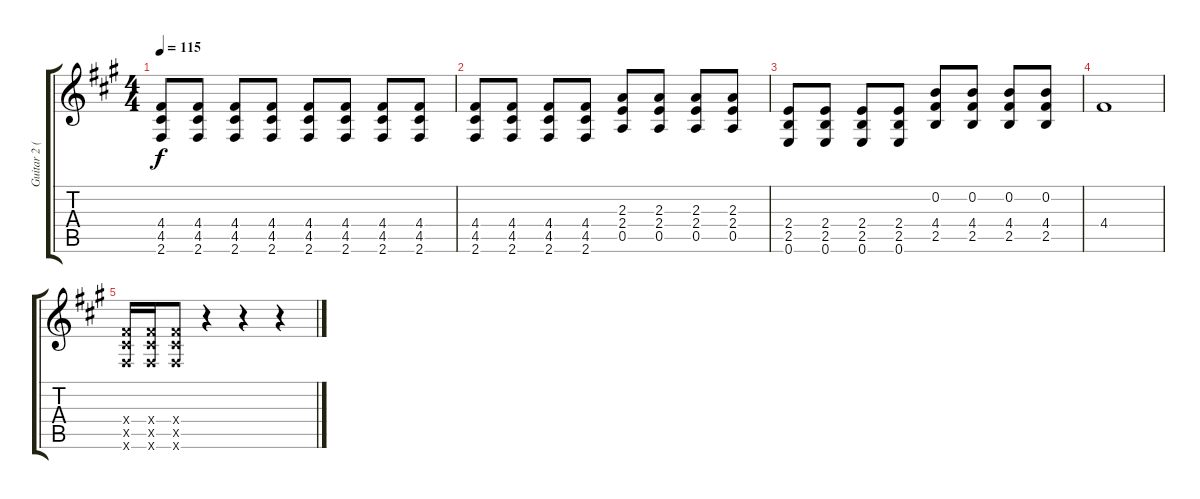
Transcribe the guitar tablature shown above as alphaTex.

\track ("Guitar 2 (rythm)" "Guitar 2 (") {instrument electricguitarmuted}
\staff {score tabs}
\tuning (E4 B3 G3 D3 A2 E2) {hide}
\ts (4 4)
\tempo 115
\clef g2
\ks f#minor
(4.4 4.5 2.6).8{dy f} (4.4 4.5 2.6).8 (4.4 4.5 2.6).8 (4.4 4.5 2.6).8 (4.4 4.5 2.6).8 (4.4 4.5 2.6).8 (4.4 4.5 2.6).8 (4.4 4.5 2.6).8 |
(4.4 4.5 2.6).8 (4.4 4.5 2.6).8 (4.4 4.5 2.6).8 (4.4 4.5 2.6).8 (2.3 2.4 0.5).8 (2.3 2.4 0.5).8 (2.3 2.4 0.5).8 (2.3 2.4 0.5).8 |
(2.4 2.5 0.6).8 (2.4 2.5 0.6).8 (2.4 2.5 0.6).8 (2.4 2.5 0.6).8 (0.2 4.4 2.5).8 (0.2 4.4 2.5).8 (0.2 4.4 2.5).8 (0.2 4.4 2.5).8 |
4.4.1 |
(4.4{x} 4.5{x} 2.6{x}).16 (4.4{x} 4.5{x} 2.6{x}).16 (4.4{x} 4.5{x} 2.6{x}).8 r.4 r.4 r.4
